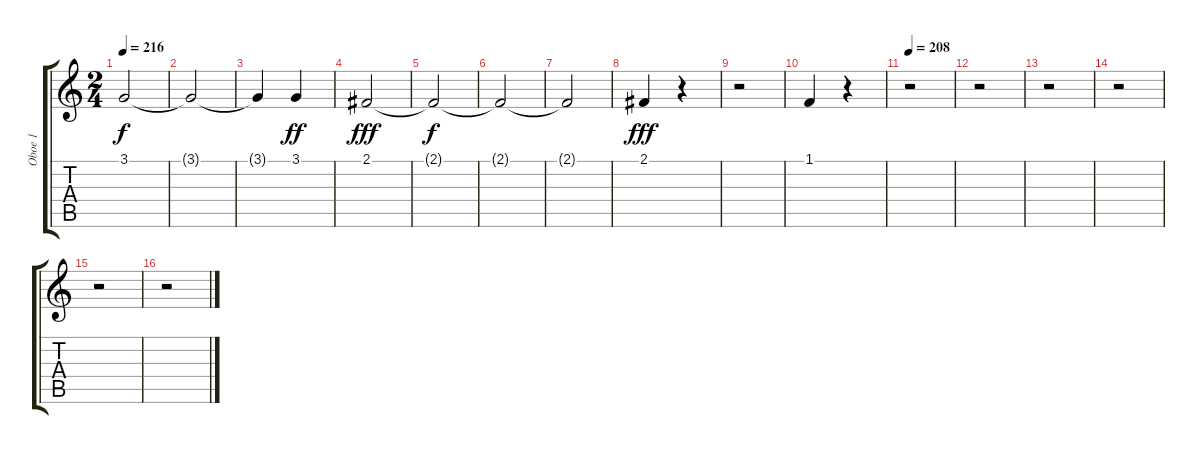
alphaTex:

\track ("Oboe 1" "Oboe 1") {instrument oboe}
\staff {score tabs}
\tuning (E4 B3 G3 D3 A2 E2) {hide}
\ts (2 4)
\tempo 216
\clef g2
\ks c
3.1{t}.2{dy f} |
3.1{t}.2 |
3.1{t}.4 3.1.4{dy ff} |
2.1.2{dy fff} |
2.1{t}.2{dy f} |
2.1{t}.2 |
2.1{t}.2 |
2.1.4{dy fff} r.4 |
r.2 |
1.1.4 r.4 |
\tempo 208
r.2 |
r.2 |
r.2 |
r.2 |
r.2 |
r.2
